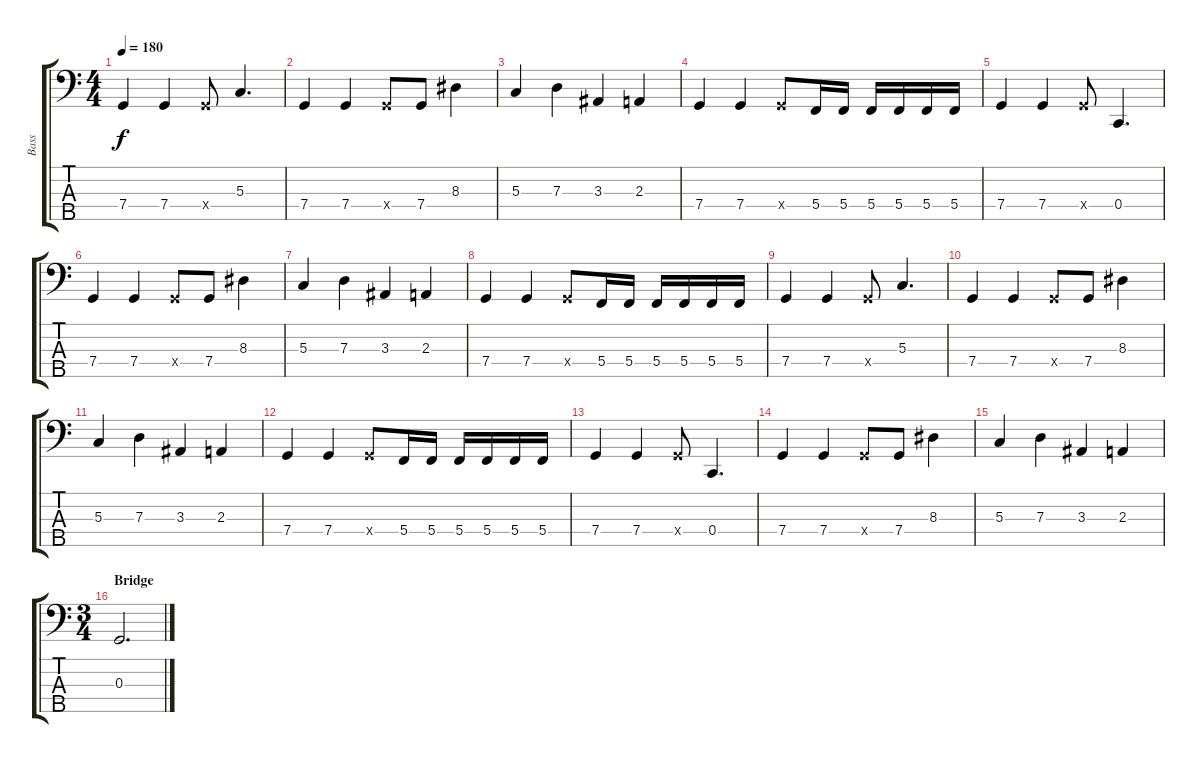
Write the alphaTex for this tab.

\track ("Bass" "Bass") {instrument electricbasspick}
\staff {score tabs}
\tuning (F2 C2 G1 C1 A0) {hide}
\ts (4 4)
\tempo 180
\clef f4
\ks c
7.4.4{dy f} 7.4.4 7.4{x}.8 5.3.4{d} |
7.4.4 7.4.4 7.4{x}.8 7.4.8 8.3.4 |
5.3.4 7.3.4 3.3.4 2.3.4 |
7.4.4 7.4.4 7.4{x}.8 5.4.16 5.4.16 5.4.16 5.4.16 5.4.16 5.4.16 |
7.4.4 7.4.4 7.4{x}.8 0.4.4{d} |
7.4.4 7.4.4 7.4{x}.8 7.4.8 8.3.4 |
5.3.4 7.3.4 3.3.4 2.3.4 |
7.4.4 7.4.4 7.4{x}.8 5.4.16 5.4.16 5.4.16 5.4.16 5.4.16 5.4.16 |
7.4.4 7.4.4 7.4{x}.8 5.3.4{d} |
7.4.4 7.4.4 7.4{x}.8 7.4.8 8.3.4 |
5.3.4 7.3.4 3.3.4 2.3.4 |
7.4.4 7.4.4 7.4{x}.8 5.4.16 5.4.16 5.4.16 5.4.16 5.4.16 5.4.16 |
7.4.4 7.4.4 7.4{x}.8 0.4.4{d} |
7.4.4 7.4.4 7.4{x}.8 7.4.8 8.3.4 |
5.3.4 7.3.4 3.3.4 2.3.4 |
\ts (3 4)
\section ("" "Bridge")
0.3.2{d}
